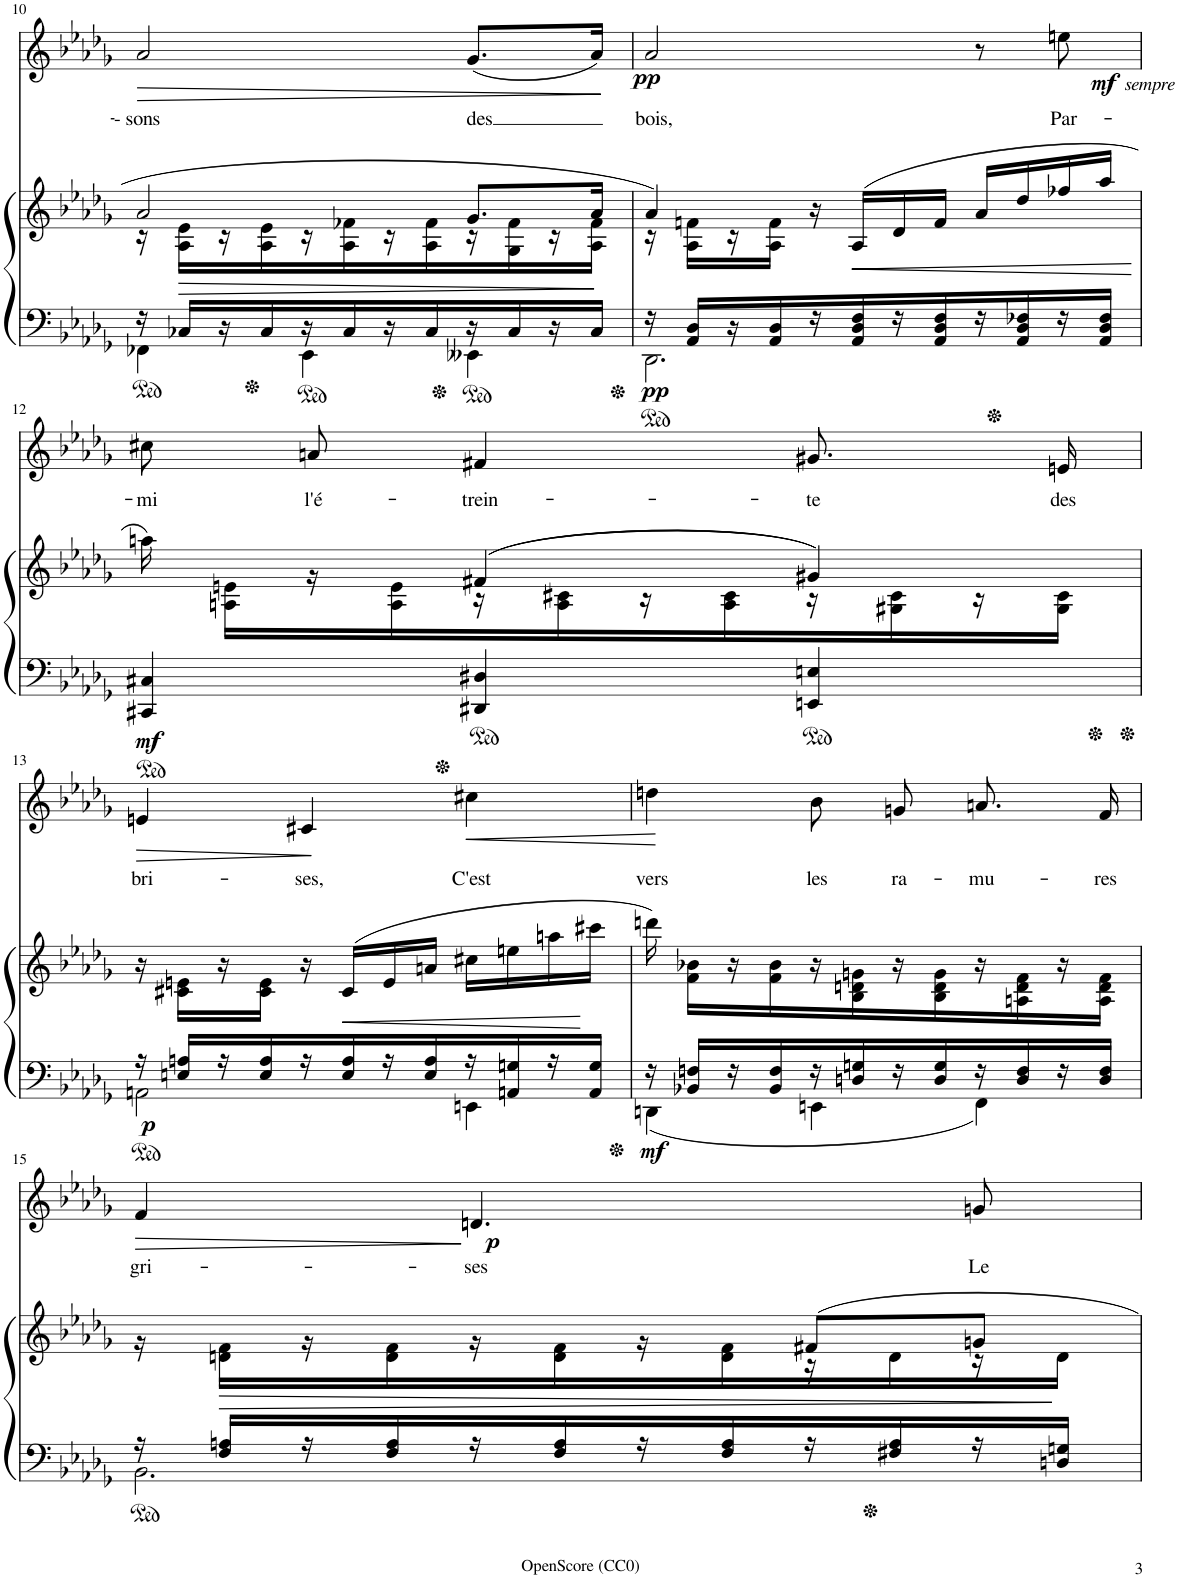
**kern	**kern	**dynam	**kern	**text	**dynam
*part2	*part2	*part2	*part1	*part1	*part1
*staff3	*staff2	*staff2/3	*staff1	*staff1	*staff1
*I"Piano	*	*	*I"Voice	*	*
*I'Pno	*	*	*	*	*
!!LO:PB:g=z
*clefF4	*clefG2	*	*clefG2	*	*
*k[b-e-a-d-g-]	*k[b-e-a-d-g-]	*	*k[b-e-a-d-g-]	*	*
*M3/4	*M3/4	*	*M3/4	*	*
=10	=10	=10	=10	=10	=10
*^	*^	*	*	*	*
!	!	!	!	!	!	!LO:LY:b	!LO:HP:b
16r	4FF-X\	2a-/	16r	.	2a-/	-- sons	>
!	!	!	!	!LO:HP:b	!	!	!
16C-X/LL	.	.	16A-\ 16e-\LL	>	.	.	.
16r	.	.	16r	.	.	.	.
16C-/	.	.	16A-\ 16e-\	.	.	.	.
16r	4EE-\	.	16r	.	.	.	.
16C-/	.	.	16A-\ 16f-X\	.	.	.	.
16r	.	.	16r	.	.	.	.
16C-/	.	.	16A-\ 16f-\	.	.	.	.
!	!	!	!	!	!	!LO:LY:b	!
16r	4EE--X\	8.g-/L	16r	.	(8.g-/L	des	.
16C-/	.	.	16G-\ 16f-\	.	.	.	.
16r	.	.	16r	.	.	.	.
16C-/JJ	.	16a-/Jk	16A-\ 16f-\JJ	.	16a-/Jk)	.	]
=11	=11	=11	=11	=11	=11	=11	=11
!	!	!	!	!LO:DY:b=2	!	!LO:LY:b	!LO:DY:b
16r	2.DD-\	4a-/	16r	pp	2a-/	bois,	pp
16AA-/ 16D-/LL	.	.	16A-\ 16fn\LL	.	.	.	.
16r	.	.	16r	.	.	.	.
16AA-/ 16D-/	.	.	16A-\ 16f\JJ	.	.	.	.
16r	.	16r	4ryy	.	.	.	.
!	!	!	!	!LO:HP:b	!	!	!
16AA-/ 16D-/ 16F/	.	(16A-/LL	.	<	.	.	.
16r	.	16d-/	.	.	.	.	.
16AA-/ 16D-/ 16F/	.	16f/JJ	.	.	.	.	.
16r	.	16a-/LL	4ryy	.	8r	.	.
16AA-/ 16D-/ 16F-X/	.	16dd-/	.	.	.	.	.
!	!	!	!	!	!	!LO:LY:b	!LO:DY:b
!	!	!	!	!	!	!	!LO:DY:n=1:b
16r	.	16ff-X/	.	.	8een\	Par-	mf other-dynamics
16AA-/ 16D-/ 16F-/JJ	.	16aa-/JJ	.	.	.	.	.
*v	*v	*	*	*	*	*	*
*	*v	*v	*	*	*	*
.	.	]	.	.	.
!!LO:LB:g=z
=12	=12	=12	=12	=12	=12
*	*^	*	*	*	*
!	!	!	!LO:DY:b=2	!	!LO:LY:b	!
4CC#X/ 4C#X/	16aan\)	16ryy	mf	8cc#X\	-mi	.
.	16ryy	16An\ 16en\LL	.	.	.	.
!	!	!	!	!	!LO:LY:b	!
.	8ryy	16r	.	8an/	l'é-	.
.	.	16A\ 16e\	.	.	.	.
!	!	!	!	!	!LO:LY:b	!
4DD#X/ 4D#X/	((4f#X/	16r	.	4f#X/	-trein-	.
.	.	16A\ 16c#X\	.	.	.	.
.	.	16r	.	.	.	.
.	.	16A\ 16c#\	.	.	.	.
!	!	!	!	!	!LO:LY:b	!
4EEn/ 4En/	4g#X/))	16r	.	8.g#X/	-te	.
.	.	16G#X\ 16c#\	.	.	.	.
.	.	16r	.	.	.	.
!	!	!	!	!	!LO:LY:b	!
.	.	16G#\ 16c#\JJ	.	16en/	des	.
!!LO:LB:g=z
=13	=13	=13	=13	=13	=13	=13
*^	*	*	*	*	*	*
!	!	!	!	!LO:DY:b=2	!	!LO:LY:b	!LO:HP:b
*	*	*v	*v	*	*	*	*
16r	2AAn\	16r	p	4en/	bri-	>
16En/ 16An/LL	.	16c#X\ 16en\LL	.	.	.	.
16r	.	16r	.	.	.	.
16E/ 16A/	.	16c#\ 16e\JJ	.	.	.	.
!	!	!	!	!	!LO:LY:b	!
16r	.	16r	.	4c#X/	-ses,	]
!	!	!	!LO:HP:b	!	!	!
16E/ 16A/	.	(16c#/LL	<	.	.	.
16r	.	16e/	.	.	.	.
16E/ 16A/	.	16an/JJ	.	.	.	.
!	!	!	!	!	!LO:LY:b	!LO:HP:b
16r	4EEn\	16cc#X\LL	.	4cc#X\	C'est	<
16AAn/ 16Gn/	.	16een\	.	.	.	.
16r	.	16aan\	.	.	.	.
16AA/ 16G/JJ	.	16ccc#X\JJ	[	.	.	.
*v	*v	*	*	*	*	*
.	.	.	.	.	[
=14	=14	=14	=14	=14	=14
*^	*	*	*	*	*
!	!	!	!LO:DY:b=2	!	!LO:LY:b	!
16r	4DDn\	16dddn\)	mf	4ddn\	vers	.
16BB-X/ 16Fn/LL	.	16f\ 16b-X\LL	.	.	.	.
16r	.	16r	.	.	.	.
16BB-/ 16F/	.	16f\ 16b-\	.	.	.	.
!	!	!	!	!	!LO:LY:b	!
16r	4EEn\	16r	.	8b-\	les	.
16Dn/ 16Gn/	.	16B-\ 16dn\ 16gn\	.	.	.	.
!	!	!	!	!	!LO:LY:b	!
16r	.	16r	.	8gn/	ra-	.
16D/ 16G/	.	16B-\ 16d\ 16g\	.	.	.	.
!	!	!	!	!	!LO:LY:b	!
16r	4FF\	16r	.	8.an/	-mu-	.
16D/ 16F/	.	16An\ 16d\ 16f\	.	.	.	.
16r	.	16r	.	.	.	.
!	!	!	!	!	!LO:LY:b	!
16D/ 16F/JJ	.	16A\ 16d\ 16f\JJ	.	16f/	-res	.
!!LO:LB:g=z
=15	=15	=15	=15	=15	=15	=15
*	*	*^	*	*	*	*
!	!	!	!	!	!	!LO:LY:b	!LO:HP:b
16r	2.BB-\	4ryy	16r	.	4f/	gri-	>
16F/ 16An/LL	.	.	16dn\ 16f\LL	.	.	.	.
16r	.	.	16r	.	.	.	.
16F/ 16A/	.	.	16d\ 16f\	.	.	.	.
!	!	!	!	!	!	!LO:LY:b	!LO:DY:n=1:b
16r	.	4ryy	16r	.	4.dn/	-ses	] p
16F/ 16A/	.	.	16d\ 16f\	.	.	.	.
16r	.	.	16r	.	.	.	.
16F/ 16A/	.	.	16d\ 16f\	.	.	.	.
16r	.	8f#X/L	16r	.	.	.	.
16F#X/ 16A/	.	.	16d\	.	.	.	.
!	!	!	!	!	!	!LO:LY:b	!
16r	.	8gn/J	16r	.	8gn/	Le	.
16Dn/ 16Gn/JJ	.	.	16d\JJ	[	.	.	.
*v	*v	*	*	*	*	*	*
*	*v	*v	*	*	*	*
=	=	=	=	=	=
*-	*-	*-	*-	*-	*-
